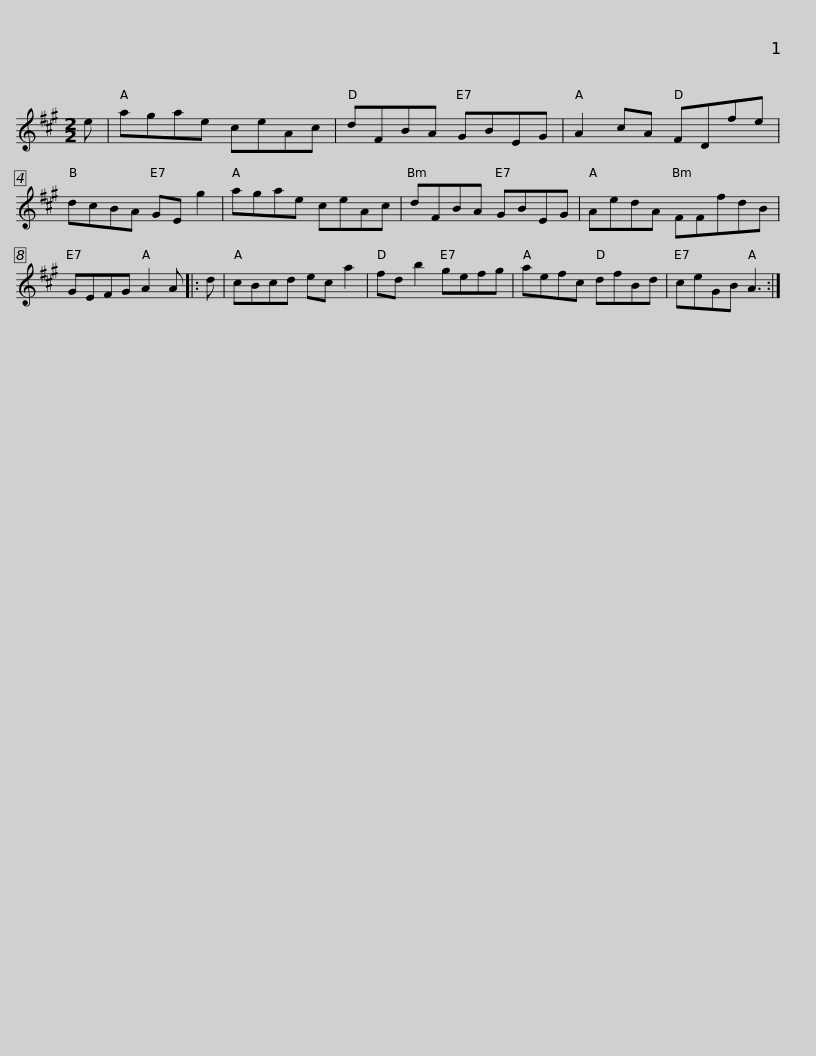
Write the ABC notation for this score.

X:1
L:1/8
M:2/2
I:linebreak $
K:A
V:1 treble
V:1
 e | agae ceAc | dFBA GBEG | A2 cA FDfe | dcBA GE g2 | %5
 agae ceAc |$ dFBA GBEG | AedA FFfdB | GEFG A2 A |: d | %10
 cBcd ec a2 | fd b2 gefg |$ aefc dfBd | ceGB A3 :| %14
